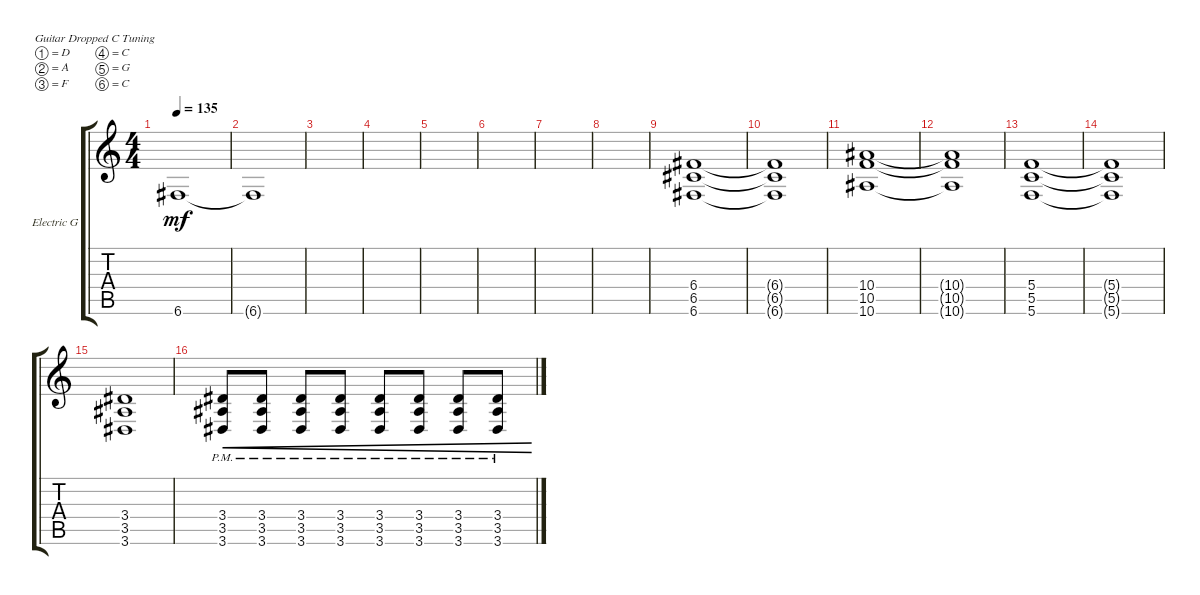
\defaultSystemsLayout 4
\bracketExtendMode groupsimilarinstruments
\firstSystemTrackNameOrientation horizontal
\otherSystemsTrackNameOrientation horizontal
\track ("Electric Guitar" "Electric G") {instrument distortionguitar}
\staff {score tabs}
\tuning (D4 A3 F3 C3 G2 C2)
\ts (4 4)
\tempo 135
\clef g2
\scale
1.11728
\ks c
6.6.1{dy mf} |
\scale
0.960908 6.6{t}.1 |
\scale
0.960908 |
\scale
0.960908 |
\scale
1.11728 |
\scale
0.960908 |
\scale
0.960908 |
\scale
0.960908 |
\scale
1.11728 (6.6 6.5 6.4).1 |
\scale
0.960908 (6.4{t} 6.5{t} 6.6{t}).1 |
\scale
0.960908 (10.6 10.5 10.4).1 |
\scale
0.960908 (10.4{t} 10.5{t} 10.6{t}).1 |
\scale
1.11728 (5.5 5.6 5.4).1 |
\scale
0.960908 (5.4{t} 5.5{t} 5.6{t}).1 |
\scale
0.960908 (3.6 3.5 3.4).1 |
\scale
0.960908 (3.4{pm} 3.5{pm} 3.6{pm}).8{cre} (3.4{pm} 3.5{pm} 3.6{pm}).8{cre} (3.4{pm} 3.5{pm} 3.6{pm}).8{cre} (3.4{pm} 3.5{pm} 3.6{pm}).8{cre} (3.4{pm} 3.5{pm} 3.6{pm}).8{cre} (3.4{pm} 3.5{pm} 3.6{pm}).8{cre} (3.4{pm} 3.5{pm} 3.6{pm}).8{cre} (3.4{pm} 3.5{pm} 3.6{pm}).8{cre}
